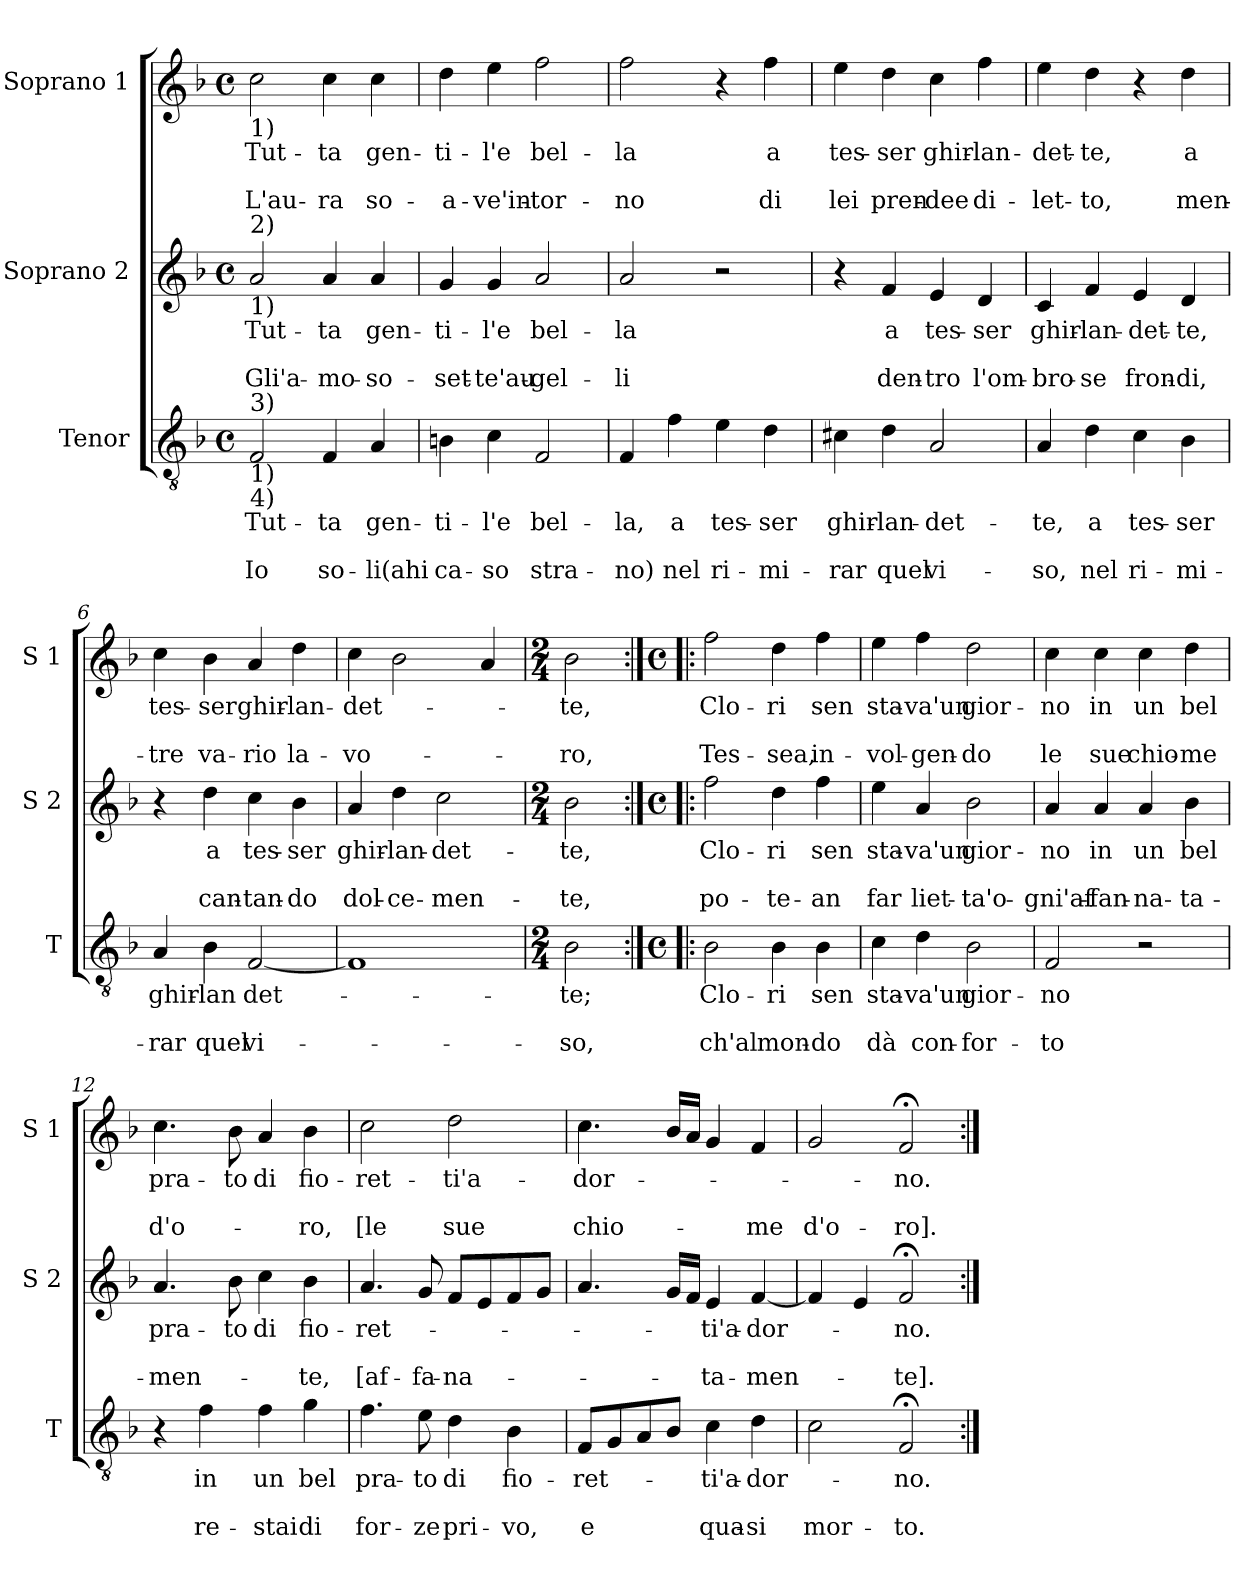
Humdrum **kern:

**kern	**text	**text	**text	**kern	**text	**text	**text	**kern	**text	**text	**text
*part3	*part3	*part3	*part3	*part2	*part2	*part2	*part2	*part1	*part1	*part1	*part1
*staff3	*staff3	*staff3	*staff3	*staff2	*staff2	*staff2	*staff2	*staff1	*staff1	*staff1	*staff1
*I"Tenor	*	*	*	*I"Soprano 2	*	*	*	*I"Soprano 1	*	*	*
*I'T	*	*	*	*I'S 2	*	*	*	*I'S 1	*	*	*
*clefGv2	*	*	*	*clefG2	*	*	*	*clefG2	*	*	*
*k[b-]	*	*	*	*k[b-]	*	*	*	*k[b-]	*	*	*
*F:	*	*	*	*F:	*	*	*	*F:	*	*	*
*M4/4	*	*	*	*M4/4	*	*	*	*M4/4	*	*	*
*met(c)	*	*	*	*met(c)	*	*	*	*met(c)	*	*	*
=1	=1	=1	=1	=1	=1	=1	=1	=1	=1	=1	=1
!	!	!	!	!	!	!	!	!LO:TX:b:t=1)	!	!	!
!	!	!	!	!LO:TX:a:t=2)	!	!	!	!	!	!	!
!	!	!	!	!LO:TX:b:t=1)	!	!	!	!	!	!	!
!LO:TX:a:t=3)	!	!	!	!	!	!	!	!	!	!	!
!LO:TX:b:t=1)	!	!	!	!	!	!	!	!	!	!	!
!LO:TX:b:t=4)	!	!	!	!	!	!	!	!	!	!	!
!	!LO:LY:b	!	!LO:LY:b	!	!LO:LY:b	!	!LO:LY:b	!	!LO:LY:b	!	!LO:LY:b
2F/	Tut-	.	Io	2a/	Tut-	.	Gli'a-	2cc\	Tut-	.	L'au-
!	!LO:LY:b	!	!LO:LY:b	!	!LO:LY:b	!	!LO:LY:b	!	!LO:LY:b	!	!LO:LY:b
4F/	-ta	.	so-	4a/	-ta	.	-mo-	4cc\	-ta	.	-ra
!	!LO:LY:b	!	!LO:LY:b	!	!LO:LY:b	!	!LO:LY:b	!	!LO:LY:b	!	!LO:LY:b
4A/	gen-	.	-li(ahi	4a/	gen-	.	-so-	4cc\	gen-	.	so-
=2	=2	=2	=2	=2	=2	=2	=2	=2	=2	=2	=2
!	!LO:LY:b	!	!LO:LY:b	!	!LO:LY:b	!	!LO:LY:b	!	!LO:LY:b	!	!LO:LY:b
4Bn\	-ti-	.	ca-	4g/	-ti-	.	-set-	4dd\	-ti-	.	-a-
!	!LO:LY:b	!	!LO:LY:b	!	!LO:LY:b	!	!LO:LY:b	!	!LO:LY:b	!	!LO:LY:b
4c\	-l'e	.	-so	4g/	-l'e	.	-te'au-	4ee\	-l'e	.	-ve'in-
!	!LO:LY:b	!	!LO:LY:b	!	!LO:LY:b	!	!LO:LY:b	!	!LO:LY:b	!	!LO:LY:b
2F/	bel-	.	stra-	2a/	bel-	.	-gel-	2ff\	bel-	.	-tor-
=3	=3	=3	=3	=3	=3	=3	=3	=3	=3	=3	=3
!	!LO:LY:b	!	!LO:LY:b	!	!LO:LY:b	!	!LO:LY:b	!	!LO:LY:b	!	!LO:LY:b
4F/	-la,	.	-no)	2a/	-la	.	-li	2ff\	-la	.	-no
!	!LO:LY:b	!	!LO:LY:b	!	!	!	!	!	!	!	!
4f\	a	.	nel	.	.	.	.	.	.	.	.
!	!LO:LY:b	!	!LO:LY:b	!	!	!	!	!	!	!	!
4e\	tes-	.	ri-	2r	.	.	.	4r	.	.	.
!	!LO:LY:b	!	!LO:LY:b	!	!	!	!	!	!LO:LY:b	!	!LO:LY:b
4d\	-ser	.	-mi-	.	.	.	.	4ff\	a	.	di
=4	=4	=4	=4	=4	=4	=4	=4	=4	=4	=4	=4
!	!LO:LY:b	!	!LO:LY:b	!	!	!	!	!	!LO:LY:b	!	!LO:LY:b
4c#X\	ghir-	.	-rar	4r	.	.	.	4ee\	tes-	.	lei
!	!LO:LY:b	!	!LO:LY:b	!	!LO:LY:b	!	!LO:LY:b	!	!LO:LY:b	!	!LO:LY:b
4d\	-lan-	.	quel	4f/	a	.	den-	4dd\	-ser	.	pren-
!	!LO:LY:b	!	!LO:LY:b	!	!LO:LY:b	!	!LO:LY:b	!	!LO:LY:b	!	!LO:LY:b
2A/	-det-	.	vi-	4e/	tes-	.	-tro	4cc\	ghir-	.	-dee
!	!	!	!	!	!LO:LY:b	!	!LO:LY:b	!	!LO:LY:b	!	!LO:LY:b
.	.	.	.	4d/	-ser	.	l'om-	4ff\	-lan-	.	di-
!!LO:LB:g=z
=5	=5	=5	=5	=5	=5	=5	=5	=5	=5	=5	=5
!	!LO:LY:b	!	!LO:LY:b	!	!LO:LY:b	!	!LO:LY:b	!	!LO:LY:b	!	!LO:LY:b
4A/	-te,	.	-so,	4c/	ghir-	.	-bro-	4ee\	-det-	.	-let-
!	!LO:LY:b	!	!LO:LY:b	!	!LO:LY:b	!	!LO:LY:b	!	!LO:LY:b	!	!LO:LY:b
4d\	a	.	nel	4f/	-lan-	.	-se	4dd\	-te,	.	-to,
!	!LO:LY:b	!	!LO:LY:b	!	!LO:LY:b	!	!LO:LY:b	!	!	!	!
4c\	tes-	.	ri-	4e/	-det-	.	fron-	4r	.	.	.
!	!LO:LY:b	!	!LO:LY:b	!	!LO:LY:b	!	!LO:LY:b	!	!LO:LY:b	!	!LO:LY:b
4B-\	-ser	.	-mi-	4d/	-te,	.	-di,	4dd\	a	.	men-
=6	=6	=6	=6	=6	=6	=6	=6	=6	=6	=6	=6
!	!LO:LY:b	!	!LO:LY:b	!	!	!	!	!	!LO:LY:b	!	!LO:LY:b
4A/	ghir-	.	-rar	4r	.	.	.	4cc\	tes-	.	-tre
!	!LO:LY:b	!	!LO:LY:b	!	!LO:LY:b	!	!LO:LY:b	!	!LO:LY:b	!	!LO:LY:b
4B-\	-lan	.	quel	4dd\	a	.	can-	4b-\	-ser	.	va-
!	!LO:LY:b	!	!LO:LY:b	!	!LO:LY:b	!	!LO:LY:b	!	!LO:LY:b	!	!LO:LY:b
[2F/	det-	.	vi-	4cc\	tes-	.	-tan-	4a/	ghir-	.	-rio
!	!	!	!	!	!LO:LY:b	!	!LO:LY:b	!	!LO:LY:b	!	!LO:LY:b
.	.	.	.	4b-\	-ser	.	-do	4dd\	-lan-	.	la-
=7	=7	=7	=7	=7	=7	=7	=7	=7	=7	=7	=7
!	!	!	!	!	!LO:LY:b	!	!LO:LY:b	!	!LO:LY:b	!	!LO:LY:b
1F]	.	.	.	4a/	ghir-	.	dol-	4cc\	-det-	.	-vo-
!	!	!	!	!	!LO:LY:b	!	!LO:LY:b	!	!	!	!
.	.	.	.	4dd\	-lan-	.	-ce-	2b-\	.	.	.
!	!	!	!	!	!LO:LY:b	!	!LO:LY:b	!	!	!	!
.	.	.	.	2cc\	-det-	.	-men-	.	.	.	.
.	.	.	.	.	.	.	.	4a/	.	.	.
=8	=8	=8	=8	=8	=8	=8	=8	=8	=8	=8	=8
*M2/4	*	*	*	*M2/4	*	*	*	*M2/4	*	*	*
!	!LO:LY:b	!	!LO:LY:b	!	!LO:LY:b	!	!LO:LY:b	!	!LO:LY:b	!	!LO:LY:b
2B-\	-te;	.	-so,	2b-\	-te,	.	-te,	2b-\	-te,	.	-ro,
!!LO:PB:g=z
=9:|!|:	=9:|!|:	=9:|!|:	=9:|!|:	=9:|!|:	=9:|!|:	=9:|!|:	=9:|!|:	=9:|!|:	=9:|!|:	=9:|!|:	=9:|!|:
*M4/4	*	*	*	*M4/4	*	*	*	*M4/4	*	*	*
*met(c)	*	*	*	*met(c)	*	*	*	*met(c)	*	*	*
!	!LO:LY:b	!	!LO:LY:b	!	!LO:LY:b	!	!LO:LY:b	!	!LO:LY:b	!	!LO:LY:b
2B-\	Clo-	.	ch'al	2ff\	Clo-	.	po-	2ff\	Clo-	.	Tes-
!	!LO:LY:b	!	!LO:LY:b	!	!LO:LY:b	!	!LO:LY:b	!	!LO:LY:b	!	!LO:LY:b
4B-\	-ri	.	mon-	4dd\	-ri	.	-te-	4dd\	-ri	.	-sea,
!	!LO:LY:b	!	!LO:LY:b	!	!LO:LY:b	!	!LO:LY:b	!	!LO:LY:b	!	!LO:LY:b
4B-\	sen	.	-do	4ff\	sen	.	-an	4ff\	sen	.	in-
=10	=10	=10	=10	=10	=10	=10	=10	=10	=10	=10	=10
!	!LO:LY:b	!	!LO:LY:b	!	!LO:LY:b	!	!LO:LY:b	!	!LO:LY:b	!	!LO:LY:b
4c\	sta-	.	dà	4ee\	sta-	.	far	4ee\	sta-	.	-vol-
!	!LO:LY:b	!	!LO:LY:b	!	!LO:LY:b	!	!LO:LY:b	!	!LO:LY:b	!	!LO:LY:b
4d\	-va'un	.	con-	4a/	-va'un	.	liet-	4ff\	-va'un	.	-gen-
!	!LO:LY:b	!	!LO:LY:b	!	!LO:LY:b	!	!LO:LY:b	!	!LO:LY:b	!	!LO:LY:b
2B-\	gior-	.	-for-	2b-\	gior-	.	-ta'o-	2dd\	gior-	.	-do
=11	=11	=11	=11	=11	=11	=11	=11	=11	=11	=11	=11
!	!LO:LY:b	!	!LO:LY:b	!	!LO:LY:b	!	!LO:LY:b	!	!LO:LY:b	!	!LO:LY:b
2F/	-no	.	-to	4a/	-no	.	-gni'af-	4cc\	-no	.	le
!	!	!	!	!	!LO:LY:b	!	!LO:LY:b	!	!LO:LY:b	!	!LO:LY:b
.	.	.	.	4a/	in	.	-fan-	4cc\	in	.	sue
!	!	!	!	!	!LO:LY:b	!	!LO:LY:b	!	!LO:LY:b	!	!LO:LY:b
2r	.	.	.	4a/	un	.	-na-	4cc\	un	.	chio-
!	!	!	!	!	!LO:LY:b	!	!LO:LY:b	!	!LO:LY:b	!	!LO:LY:b
.	.	.	.	4b-\	bel	.	-ta-	4dd\	bel	.	-me
=12	=12	=12	=12	=12	=12	=12	=12	=12	=12	=12	=12
!	!	!	!	!	!LO:LY:b	!	!LO:LY:b	!	!LO:LY:b	!	!LO:LY:b
4r	.	.	.	4.a/	pra-	.	-men-	4.cc\	pra-	.	d'o-
!	!LO:LY:b	!	!LO:LY:b	!	!	!	!	!	!	!	!
4f\	in	.	re-	.	.	.	.	.	.	.	.
!	!	!	!	!	!LO:LY:b	!	!	!	!LO:LY:b	!	!
.	.	.	.	8b-\	-to	.	.	8b-\	-to	.	.
!	!LO:LY:b	!	!LO:LY:b	!	!LO:LY:b	!	!	!	!LO:LY:b	!	!
4f\	un	.	-stai	4cc\	di	.	.	4a/	di	.	.
!	!LO:LY:b	!	!LO:LY:b	!	!LO:LY:b	!	!LO:LY:b	!	!LO:LY:b	!	!LO:LY:b
4g\	bel	.	di	4b-\	fio-	.	-te,	4b-\	fio-	.	-ro,
!!LO:LB:g=z
=13	=13	=13	=13	=13	=13	=13	=13	=13	=13	=13	=13
!	!LO:LY:b	!	!LO:LY:b	!	!LO:LY:b	!	!LO:LY:b	!	!LO:LY:b	!	!LO:LY:b
4.f\	pra-	.	for-	4.a/	-ret-	.	[af-	2cc\	-ret-	.	[le
!	!LO:LY:b	!	!LO:LY:b	!	!	!	!LO:LY:b	!	!	!	!
8e\	-to	.	-ze	8g/	.	.	-fa-	.	.	.	.
!	!LO:LY:b	!	!LO:LY:b	!	!	!	!LO:LY:b	!	!LO:LY:b	!	!LO:LY:b
4d\	di	.	pri-	8f/L	.	.	-na-	2dd\	-ti'a-	.	sue
.	.	.	.	8e/	.	.	.	.	.	.	.
!	!LO:LY:b	!	!LO:LY:b	!	!	!	!	!	!	!	!
4B-\	fio-	.	-vo,	8f/	.	.	.	.	.	.	.
.	.	.	.	8g/J	.	.	.	.	.	.	.
=14	=14	=14	=14	=14	=14	=14	=14	=14	=14	=14	=14
!	!LO:LY:b	!	!LO:LY:b	!	!	!	!	!	!LO:LY:b	!	!LO:LY:b
8F/L	-ret-	.	e	4.a/	.	.	.	4.cc\	-dor-	.	chio-
8G/	.	.	.	.	.	.	.	.	.	.	.
8A/	.	.	.	.	.	.	.	.	.	.	.
8B-/J	.	.	.	16g/LL	.	.	.	16b-/LL	.	.	.
.	.	.	.	16f/JJ	.	.	.	16a/JJ	.	.	.
!	!LO:LY:b	!	!LO:LY:b	!	!LO:LY:b	!	!LO:LY:b	!	!	!	!
4c\	-ti'a-	.	qua-	4e/	-ti'a-	.	-ta-	4g/	.	.	.
!	!LO:LY:b	!	!LO:LY:b	!	!LO:LY:b	!	!LO:LY:b	!	!	!	!LO:LY:b
4d\	-dor-	.	-si	[4f/	-dor-	.	-men-	4f/	.	.	-me
=15	=15	=15	=15	=15	=15	=15	=15	=15	=15	=15	=15
!	!	!	!LO:LY:b	!	!	!	!	!	!	!	!LO:LY:b
2c\	.	.	mor-	4f/]	.	.	.	2g/	.	.	d'o-
.	.	.	.	4e/	.	.	.	.	.	.	.
!	!LO:LY:b	!	!LO:LY:b	!	!LO:LY:b	!	!LO:LY:b	!	!LO:LY:b	!	!LO:LY:b
2F;</	-no.	.	-to.	2f;</	-no.	.	-te].	2f;</	-no.	.	-ro].
=:|!	=:|!	=:|!	=:|!	=:|!	=:|!	=:|!	=:|!	=:|!	=:|!	=:|!	=:|!
*-	*-	*-	*-	*-	*-	*-	*-	*-	*-	*-	*-
